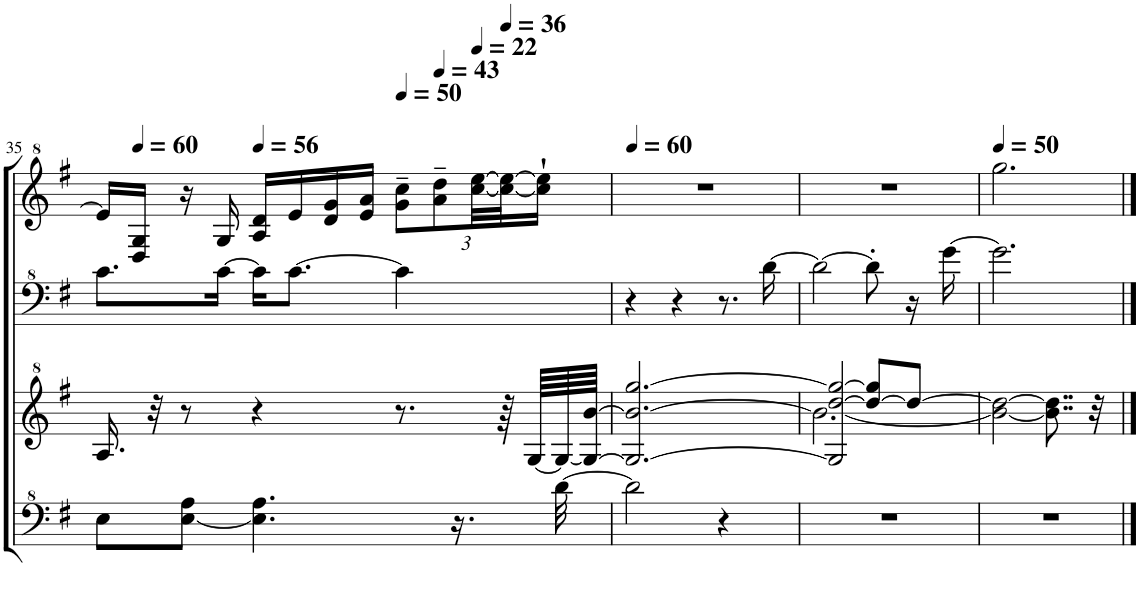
**kern	**kern	**kern	**kern
*part1	*part1	*part1	*part1
*staff4	*staff3	*staff2	*staff1
*I"Model III	*	*	*
!!LO:PB:g=z
*clefF^4	*clefG^2	*clefF^4	*clefG^2
*k[f#]	*k[f#]	*k[f#]	*k[f#]
*M3/4	*M3/4	*M3/4	*M3/4
=35	=35	=35	=35
8e\L	16.a/	8.cc\L	16ee/LL]
*	*	*	*MM60
.	.	.	16d/ 16g/JJ
.	32r	.	.
[8e\ 8a\J	8r	.	16r
.	.	[16cc\Jk	16g/
*	*	*	*MM56
4.e\] 4.a\	4r	16cc\KL]	16a/ 16dd/LL
.	.	[8.cc\J	16ee/
.	.	.	16dd/ 16gg/
.	.	.	16ee/ 16aa/JJ
*	*	*	*Xbrackettup
*	*	*	*MM50
.	8.r	4cc\]	12gg\~ 12ccc\~L
*	*	*	*MM43
.	.	.	12aa\~ 12ddd\~
16.r	.	.	.
*	*	*	*MM22
.	.	.	[48ccc\ [48eee\LL
*	*	*	*MM36
.	64r	.	48ccc\_ 48eee\_J
.	[64g/LLLL	.	.
.	.	.	24ccc\]` 24eee\]`JJ
[32dd\	64g/_	.	.
.	64g/_ [64bb/JJJJ	.	.
=36	=36	=36	=36
*	*	*	*MM60
*	*^	*	*
2dd\]	[2.ggg/	2.g/_ 2.bb/_	4r	2.r
.	.	.	4r	.
4r	.	.	8.r	.
.	.	.	[16dd\	.
=37	=37	=37	=37	=37
2.r	2g/] [2ddd/ 2ggg/_	2.bb\_	2dd\_	2.r
.	8ddd/_ 8ggg/]L	.	8dd'\]	.
.	8ddd/J_	.	16r	.
.	.	.	[16gg\	.
*	*v	*v	*	*
=38	=38	=38	=38
*	*	*	*MM50
2.r	2bb\_ 2ddd\_	2.gg\]	2.ggg\
.	8..bb\] 8..ddd\]	.	.
.	32r	.	.
==	==	==	==
*-	*-	*-	*-
